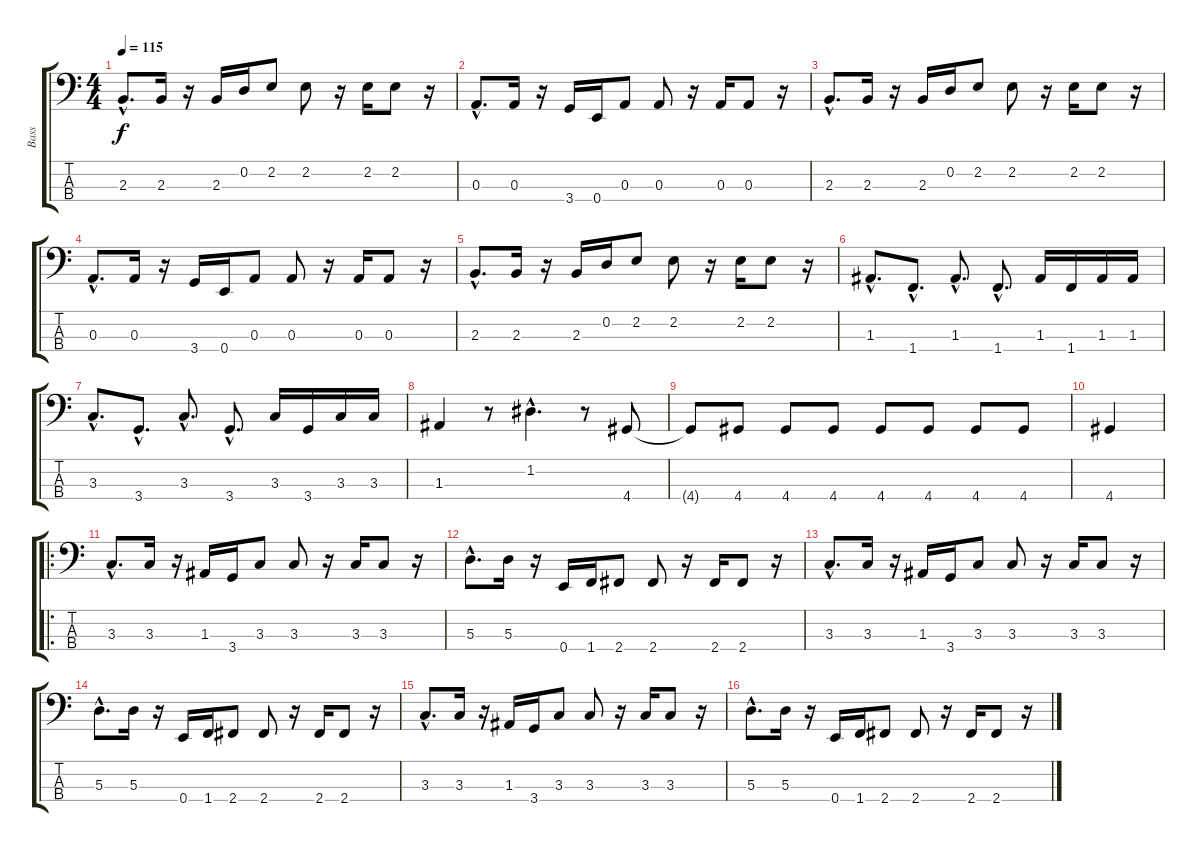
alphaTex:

\track ("Bass" "Bass") {instrument electricbassfinger}
\staff {score tabs}
\tuning (G2 D2 A1 E1) {hide}
\ts (4 4)
\tempo 115
\clef f4
\ks c
2.3{hac}.8{d dy f} 2.3.16 r.16 2.3.16 0.2.16 2.2.8 2.2.8 r.16 2.2.16 2.2.8 r.16 |
0.3{hac}.8{d} 0.3.16 r.16 3.4.16 0.4.16 0.3.8 0.3.8 r.16 0.3.16 0.3.8 r.16 |
2.3{hac}.8{d} 2.3.16 r.16 2.3.16 0.2.16 2.2.8 2.2.8 r.16 2.2.16 2.2.8 r.16 |
0.3{hac}.8{d} 0.3.16 r.16 3.4.16 0.4.16 0.3.8 0.3.8 r.16 0.3.16 0.3.8 r.16 |
2.3{hac}.8{d} 2.3.16 r.16 2.3.16 0.2.16 2.2.8 2.2.8 r.16 2.2.16 2.2.8 r.16 |
1.3{hac}.8{d} 1.4{hac}.8{d} 1.3{hac}.8{d} 1.4{hac}.8{d} 1.3.16 1.4.16 1.3.16 1.3.16 |
3.3{hac}.8{d} 3.4{hac}.8{d} 3.3{hac}.8{d} 3.4{hac}.8{d} 3.3.16 3.4.16 3.3.16 3.3.16 |
1.3.4 r.8 1.2{hac}.4{d} r.8 4.4.8 |
4.4{t}.8 4.4.8 4.4.8 4.4.8 4.4.8 4.4.8 4.4.8 4.4.8 |
4.4.4 |
\ro
3.3{hac}.8{d} 3.3.16 r.16 1.3.16 3.4.16 3.3.8 3.3.8 r.16 3.3.16 3.3.8 r.16 |
5.3{hac}.8{d} 5.3.16 r.16 0.4.16 1.4.16 2.4.8 2.4.8 r.16 2.4.16 2.4.8 r.16 |
3.3{hac}.8{d} 3.3.16 r.16 1.3.16 3.4.16 3.3.8 3.3.8 r.16 3.3.16 3.3.8 r.16 |
5.3{hac}.8{d} 5.3.16 r.16 0.4.16 1.4.16 2.4.8 2.4.8 r.16 2.4.16 2.4.8 r.16 |
3.3{hac}.8{d} 3.3.16 r.16 1.3.16 3.4.16 3.3.8 3.3.8 r.16 3.3.16 3.3.8 r.16 |
5.3{hac}.8{d} 5.3.16 r.16 0.4.16 1.4.16 2.4.8 2.4.8 r.16 2.4.16 2.4.8 r.16
